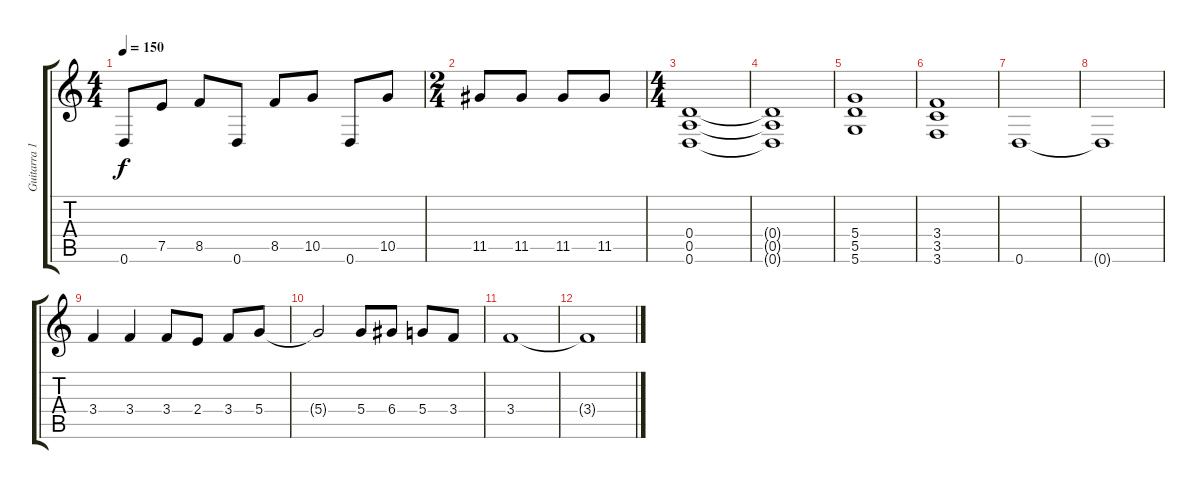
\track ("Guitarra 1" "Guitarra 1") {instrument distortionguitar}
\staff {score tabs}
\tuning (E4 B3 G3 D3 A2 D2) {hide}
\ts (4 4)
\tempo 150
\clef g2
\ks c
0.6.8{dy f} 7.5.8 8.5.8 0.6.8 8.5.8 10.5.8 0.6.8 10.5.8 |
\ts (2 4)
11.5.8 11.5.8 11.5.8 11.5.8 |
\ts (4 4)
(0.4 0.5 0.6).1 |
(0.4{t} 0.5{t} 0.6{t}).1 |
(5.4 5.5 5.6).1 |
(3.4 3.5 3.6).1 |
0.6.1 |
0.6{t}.1 |
3.4.4 3.4.4 3.4.8 2.4.8 3.4.8 5.4.8 |
5.4{t}.2 5.4.8 6.4.8 5.4.8 3.4.8 |
3.4.1 |
3.4{t}.1
